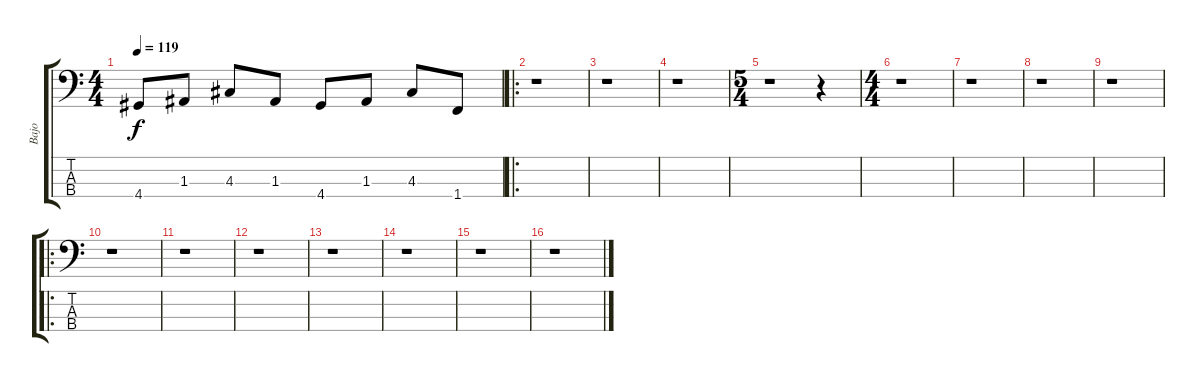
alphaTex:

\track ("Bajo" "Bajo") {instrument slapbass1}
\staff {score tabs}
\tuning (G2 D2 A1 E1) {hide}
\ts (4 4)
\tempo 119
\clef f4
\ks c
4.4.8{dy f} 1.3.8 4.3.8 1.3.8 4.4.8 1.3.8 4.3.8 1.4.8 |
\ro
r.1 |
r.1 |
r.1 |
\ts (5 4)
r.1 r.4 |
\ts (4 4)
r.1 |
r.1 |
r.1 |
r.1 |
\ro
r.1 |
r.1 |
r.1 |
r.1 |
r.1 |
r.1 |
r.1
